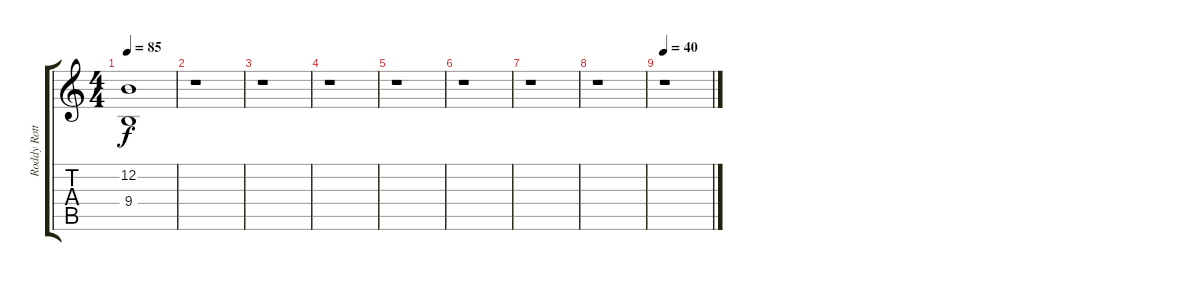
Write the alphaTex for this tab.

\track ("Roddy Rottum (Keyboards)" "Roddy Rott") {instrument stringensemble1}
\staff {score tabs}
\tuning (E4 B3 G3 D3 A2 E2) {hide}
\ts (4 4)
\tempo 85
\clef g2
\ks c
(12.2 9.4).1{dy f} |
r.1 |
r.1 |
r.1 |
r.1 |
r.1 |
r.1 |
r.1 |
\tempo 40
r.1
